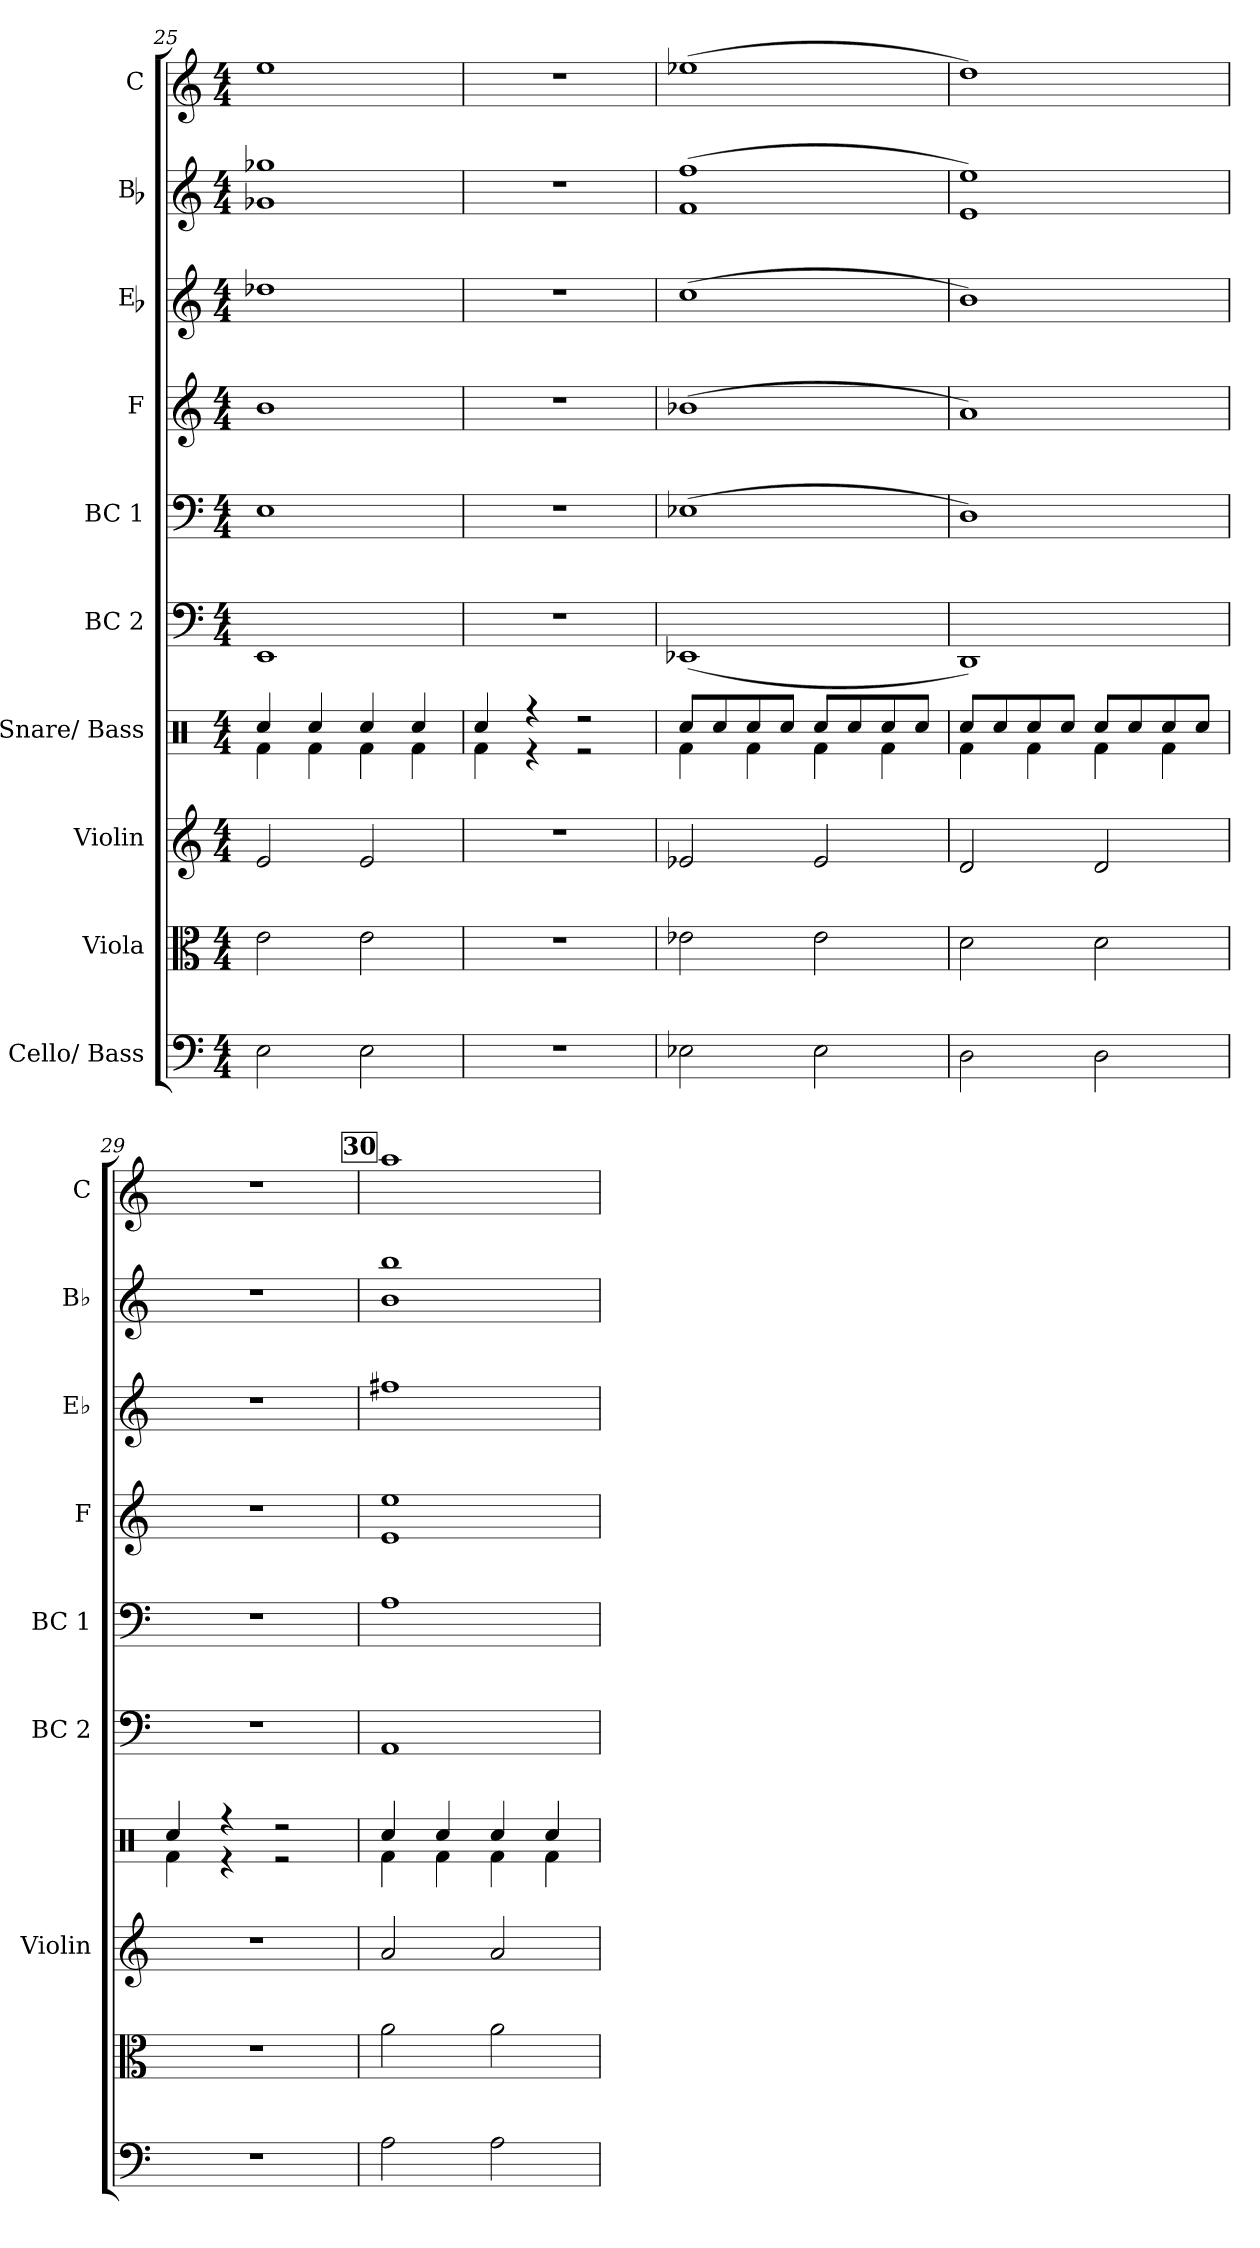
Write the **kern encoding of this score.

**kern	**kern	**kern	**kern	**kern	**kern	**kern	**kern	**kern	**kern
*part10	*part9	*part8	*part7	*part6	*part5	*part4	*part3	*part2	*part1
*staff10	*staff9	*staff8	*staff7	*staff6	*staff5	*staff4	*staff3	*staff2	*staff1
*I"Cello/ Bass	*I"Viola	*I"Violin	*I"Snare/ Bass	*I"BC 2	*I"BC 1	*I"F	*I"Eb	*I"Bb	*I"C
*	*	*I'Violin	*	*I'BC 2	*I'BC 1	*I'F	*I'Eb	*I'Bb	*I'C
*clefF4	*clefC3	*clefG2	*clefX	*clefF4	*clefF4	*clefG2	*clefG2	*clefG2	*clefG2
*	*	*	*	*	*	*ITrd4c7	*ITrd5c9	*ITrd1c2	*
*k[]	*k[]	*k[]	*k[]	*k[]	*k[]	*k[b-]	*k[b-e-a-]	*k[b-e-]	*k[]
*M4/4	*M4/4	*M4/4	*M4/4	*M4/4	*M4/4	*M4/4	*M4/4	*M4/4	*M4/4
=25	=25	=25	=25	=25	=25	=25	=25	=25	=25
*	*	*	*^	*	*	*	*	*	*
2Ei\	2ei\	2ei/	4Rcci/	4Rfi\	1EEi	1Ei	1ei	1f-Xi	1f-Xi 1ff-Xi	1eei
.	.	.	4Rcci/	4Rfi\	.	.	.	.	.	.
2Ei\	2ei\	2ei/	4Rcci/	4Rfi\	.	.	.	.	.	.
.	.	.	4Rcci/	4Rfi\	.	.	.	.	.	.
=26	=26	=26	=26	=26	=26	=26	=26	=26	=26	=26
1r	1r	1r	4Rcci/	4Rfi\	1r	1r	1r	1r	1r	1r
.	.	.	4r	4r	.	.	.	.	.	.
.	.	.	2r	2r	.	.	.	.	.	.
!!LO:LB:g=z
=27	=27	=27	=27	=27	=27	=27	=27	=27	=27	=27
2E-Xi\	2e-Xi\	2e-Xi/	8Rcci/L	4Rfi\	(1EE-Xi	(1E-Xi	(1e-Xi	(1e-i	(1e-i 1ee-i	(1ee-Xi
.	.	.	8Rcci/	.	.	.	.	.	.	.
.	.	.	8Rcci/	4Rfi\	.	.	.	.	.	.
.	.	.	8Rcci/J	.	.	.	.	.	.	.
2E-i\	2e-i\	2e-i/	8Rcci/L	4Rfi\	.	.	.	.	.	.
.	.	.	8Rcci/	.	.	.	.	.	.	.
.	.	.	8Rcci/	4Rfi\	.	.	.	.	.	.
.	.	.	8Rcci/J	.	.	.	.	.	.	.
=28	=28	=28	=28	=28	=28	=28	=28	=28	=28	=28
2Di\	2di\	2di/	8Rcci/L	4Rfi\	1DDi)	1Di)	1di)	1di)	1di 1ddi)	1ddi)
.	.	.	8Rcci/	.	.	.	.	.	.	.
.	.	.	8Rcci/	4Rfi\	.	.	.	.	.	.
.	.	.	8Rcci/J	.	.	.	.	.	.	.
2Di\	2di\	2di/	8Rcci/L	4Rfi\	.	.	.	.	.	.
.	.	.	8Rcci/	.	.	.	.	.	.	.
.	.	.	8Rcci/	4Rfi\	.	.	.	.	.	.
.	.	.	8Rcci/J	.	.	.	.	.	.	.
=29	=29	=29	=29	=29	=29	=29	=29	=29	=29	=29
1r	1r	1r	4Rcci/	4Rfi\	1r	1r	1r	1r	1r	1r
.	.	.	4r	4r	.	.	.	.	.	.
.	.	.	2r	2r	.	.	.	.	.	.
!!LO:REH:place=s1:color=#000000:enc=box:fs=9.8061:t=30
=30	=30	=30	=30	=30	=30	=30	=30	=30	=30	=30
2Ai\	2ai\	2ai/	4Rcci/	4Rfi\	1AAi	1Ai	1Ai 1ai	1ani	1ai 1aai	1aai
.	.	.	4Rcci/	4Rfi\	.	.	.	.	.	.
2Ai\	2ai\	2ai/	4Rcci/	4Rfi\	.	.	.	.	.	.
.	.	.	4Rcci/	4Rfi\	.	.	.	.	.	.
*	*	*	*v	*v	*	*	*	*	*	*
=	=	=	=	=	=	=	=	=	=
*-	*-	*-	*-	*-	*-	*-	*-	*-	*-
